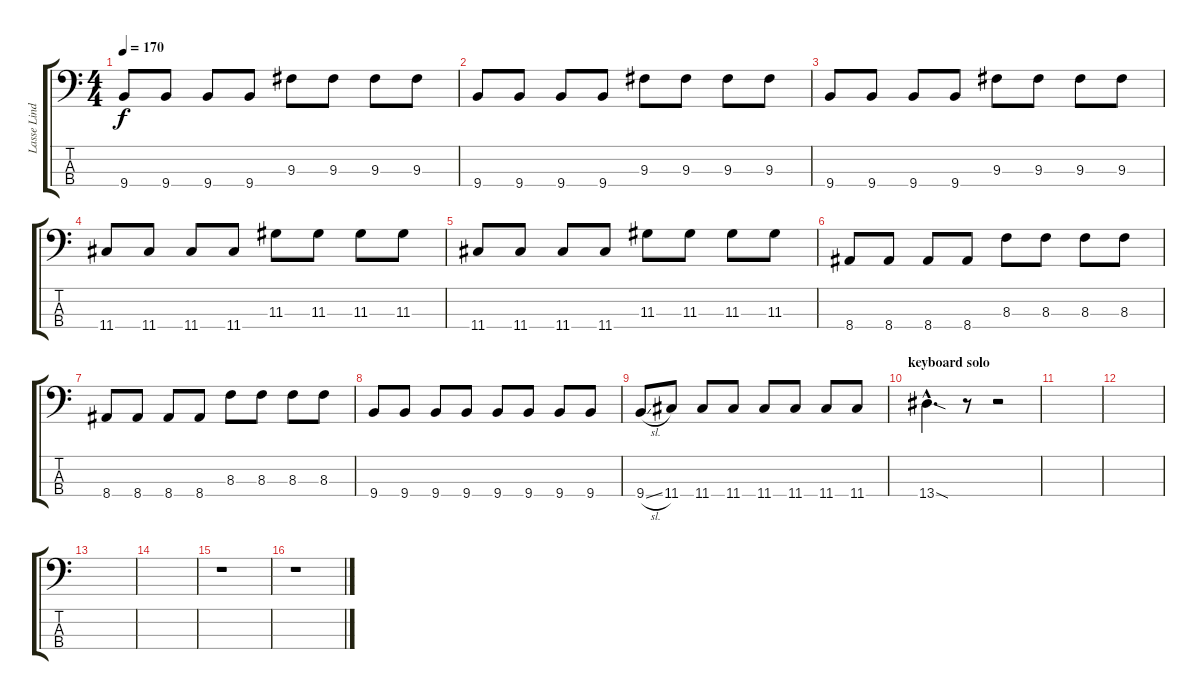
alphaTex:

\track ("Lasse Lindfors - bass" "Lasse Lind") {instrument electricbassfinger}
\staff {score tabs}
\tuning (G2 D2 A1 D1) {hide}
\ts (4 4)
\tempo 170
\clef f4
\ks c
9.4.8{dy f} 9.4.8 9.4.8 9.4.8 9.3.8 9.3.8 9.3.8 9.3.8 |
9.4.8 9.4.8 9.4.8 9.4.8 9.3.8 9.3.8 9.3.8 9.3.8 |
9.4.8 9.4.8 9.4.8 9.4.8 9.3.8 9.3.8 9.3.8 9.3.8 |
11.4.8 11.4.8 11.4.8 11.4.8 11.3.8 11.3.8 11.3.8 11.3.8 |
11.4.8 11.4.8 11.4.8 11.4.8 11.3.8 11.3.8 11.3.8 11.3.8 |
8.4.8 8.4.8 8.4.8 8.4.8 8.3.8 8.3.8 8.3.8 8.3.8 |
8.4.8 8.4.8 8.4.8 8.4.8 8.3.8 8.3.8 8.3.8 8.3.8 |
9.4.8 9.4.8 9.4.8 9.4.8 9.4.8 9.4.8 9.4.8 9.4.8 |
9.4{sl}.8 11.4.8 11.4.8 11.4.8 11.4.8 11.4.8 11.4.8 11.4.8 |
\section ("" "keyboard solo")
13.4{sod hac}.4{d} r.8 r.2 |
|
|
|
|
r.1 |
r.1
